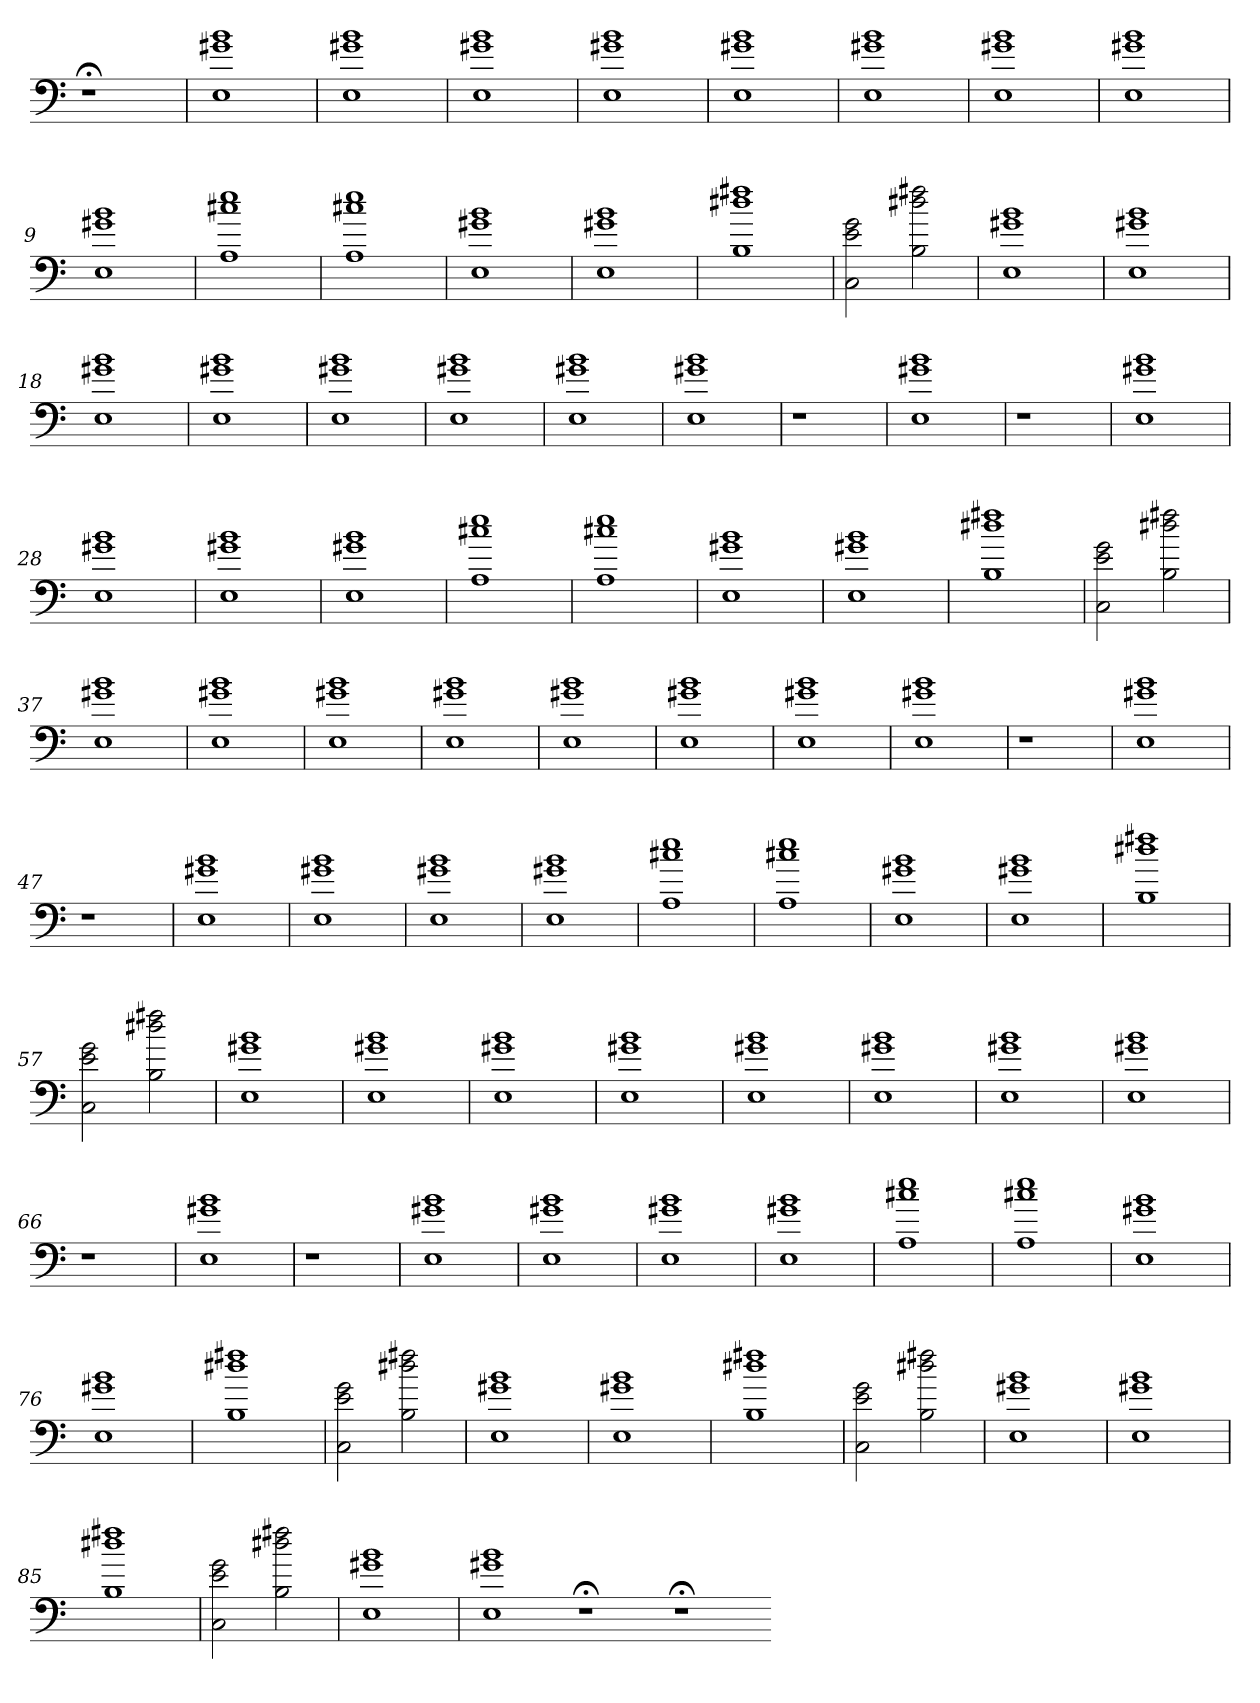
**kern
*part1
*staff1
=
1r;<
=1
1E 1g#X 1b
=2
1E 1g#X 1b
=3
1E 1g#X 1b
=4
1E 1g#X 1b
=5
1E 1g#X 1b
=6
1E 1g#X 1b
=7
1E 1g#X 1b
=8
1E 1g#X 1b
=9
1E 1g#X 1b
=10
1A 1cc#X 1ee
=11
1A 1cc#X 1ee
=12
1E 1g#X 1b
=13
1E 1g#X 1b
=14
1B 1dd#X 1ff#X
=15
2C 2e 2g
2B 2dd#X 2ff#X
=16
1E 1g#X 1b
=17
1E 1g#X 1b
=18
1E 1g#X 1b
=19
1E 1g#X 1b
=20
1E 1g#X 1b
=21
1E 1g#X 1b
=22
1E 1g#X 1b
=23
1E 1g#X 1b
=24
1r
=25
1E 1g#X 1b
=26
1r
=27
1E 1g#X 1b
=28
1E 1g#X 1b
=29
1E 1g#X 1b
=30
1E 1g#X 1b
=31
1A 1cc#X 1ee
=32
1A 1cc#X 1ee
=33
1E 1g#X 1b
=34
1E 1g#X 1b
=35
1B 1dd#X 1ff#X
=36
2C 2e 2g
2B 2dd#X 2ff#X
=37
1E 1g#X 1b
=38
1E 1g#X 1b
=39
1E 1g#X 1b
=40
1E 1g#X 1b
=41
1E 1g#X 1b
=42
1E 1g#X 1b
=43
1E 1g#X 1b
=44
1E 1g#X 1b
=45
1r
=46
1E 1g#X 1b
=47
1r
=48
1E 1g#X 1b
=49
1E 1g#X 1b
=50
1E 1g#X 1b
=51
1E 1g#X 1b
=52
1A 1cc#X 1ee
=53
1A 1cc#X 1ee
=54
1E 1g#X 1b
=55
1E 1g#X 1b
=56
1B 1dd#X 1ff#X
=57
2C 2e 2g
2B 2dd#X 2ff#X
=58
1E 1g#X 1b
=59
1E 1g#X 1b
=60
1E 1g#X 1b
=61
1E 1g#X 1b
=62
1E 1g#X 1b
=63
1E 1g#X 1b
=64
1E 1g#X 1b
=65
1E 1g#X 1b
=66
1r
=67
1E 1g#X 1b
=68
1r
=69
1E 1g#X 1b
=70
1E 1g#X 1b
=71
1E 1g#X 1b
=72
1E 1g#X 1b
=73
1A 1cc#X 1ee
=74
1A 1cc#X 1ee
=75
1E 1g#X 1b
=76
1E 1g#X 1b
=77
1B 1dd#X 1ff#X
=78
2C 2e 2g
2B 2dd#X 2ff#X
=79
1E 1g#X 1b
=80
1E 1g#X 1b
=81
1B 1dd#X 1ff#X
=82
2C 2e 2g
2B 2dd#X 2ff#X
=83
1E 1g#X 1b
=84
1E 1g#X 1b
=85
1B 1dd#X 1ff#X
=86
2C 2e 2g
2B 2dd#X 2ff#X
=87
1E 1g#X 1b
=88
1E 1g#X 1b
1r;<
1r;<
=-
*-
